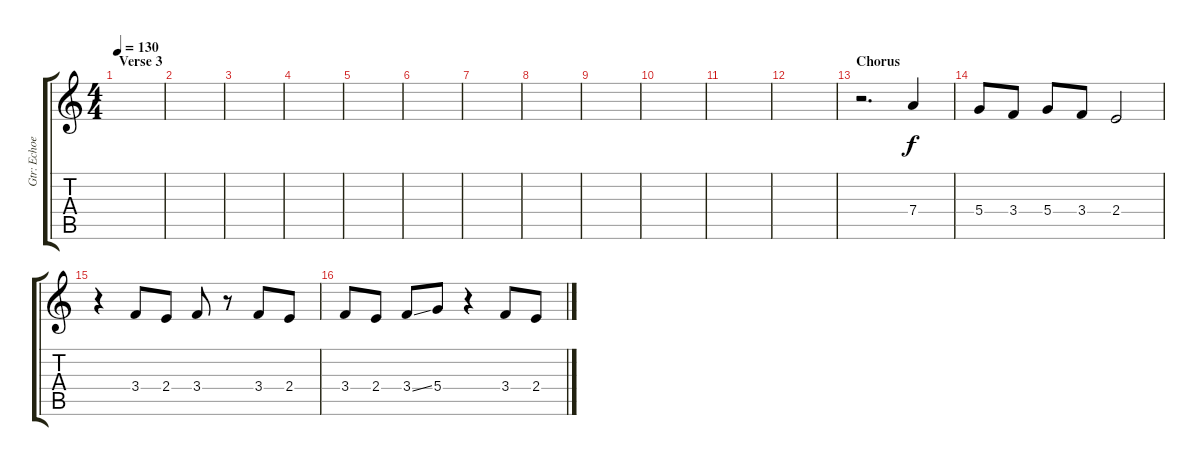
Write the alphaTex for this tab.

\track ("Gtr: Echoes" "Gtr: Echoe") {instrument distortionguitar}
\staff {score tabs}
\tuning (E4 B3 G3 D3 A2 E2) {hide}
\ts (4 4)
\section ("" "Verse 3")
\tempo 130
\clef g2
\ks c
|
|
|
|
|
|
|
|
|
|
|
|
\section ("" "Chorus")
r.2{d} 7.4.4 |
5.4.8 3.4.8 5.4.8 3.4.8 2.4.2 |
r.4 3.4.8 2.4.8 3.4.8 r.8 3.4.8 2.4.8 |
3.4.8 2.4.8 3.4{ss}.8 5.4.8 r.4 3.4.8 2.4.8
